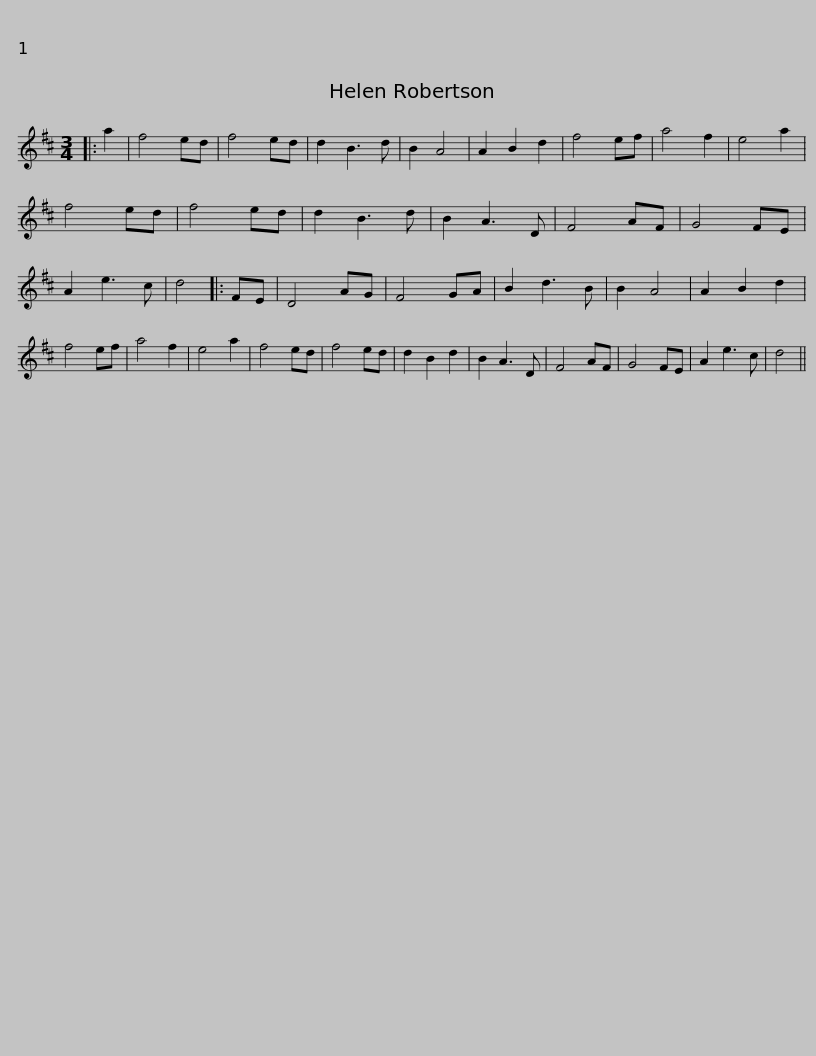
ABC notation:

X:1
L:1/8
M:3/4
I:linebreak $
K:D
V:1 treble
V:1
|: a2 | f4 ed | f4 ed | d2 B3 d | B2 A4 | %5
 A2 B2 d2 | f4 ef | a4 f2 | e4 a2 | f4 ed | %10
 f4 ed | d2 B3 d | B2 A3 D |$ F4 AF | G4 FE | %15
 A2 e3 c | d4 |: FE | D4 AG | F4 GA | %20
 B2 d3 B | B2 A4 | A2 B2 d2 | f4 ef | a4 f2 | %25
 e4 a2 | f4 ed |$ f4 ed | d2 B2 d2 | B2 A3 D | %30
 F4 AF | G4 FE | A2 e3 c | d4 || %34
